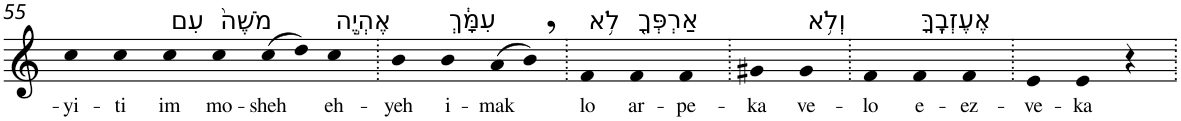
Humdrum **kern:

**kern	**text
*part1	*part1
*staff1	*staff1
*I"Piano	*
*I'Pno	*
!!LO:PB:g=z
*clefG2	*
*k[]	*
=55	=55
!	!LO:LY:b
4cc	-yi-
!	!LO:LY:b
4cc	-ti
!LO:TX:a:t=עִם	!
!	!LO:LY:b
4cc	im
!LO:TX:a:t=מֹשֶׁה֙	!
!	!LO:LY:b
4cc	mo-
!	!LO:LY:b
(>8cc	-sheh
8dd)	.
!LO:TX:a:t=אֶהְיֶ֣ה	!
!	!LO:LY:b
4cc	eh-
=56.	=56.
!	!LO:LY:b
4b	-yeh
!LO:TX:a:t=עִמָּ֔ךְ	!
!	!LO:LY:b
4b	i-
!	!LO:LY:b
(>8a	-mak
8b,)	.
=57.	=57.
!LO:TX:a:t=לֹ֥א	!
!	!LO:LY:b
4f	lo
!LO:TX:a:t=אַרְפְּךָ֖	!
!	!LO:LY:b
4f	ar-
!	!LO:LY:b
4f	-pe-
=58.	=58.
!	!LO:LY:b
4g#X	-ka
!LO:TX:a:t=וְלֹ֥א	!
!	!LO:LY:b
4g#	ve-
=59.	=59.
!	!LO:LY:b
4f	-lo
!LO:TX:a:t=אֶעֶזְבֶֽךָּ	!
!	!LO:LY:b
4f	e-
!	!LO:LY:b
4f	-ez-
=60.	=60.
!	!LO:LY:b
4e	-ve-
!	!LO:LY:b
4e	-ka
4r	.
=.	=.
*-	*-
